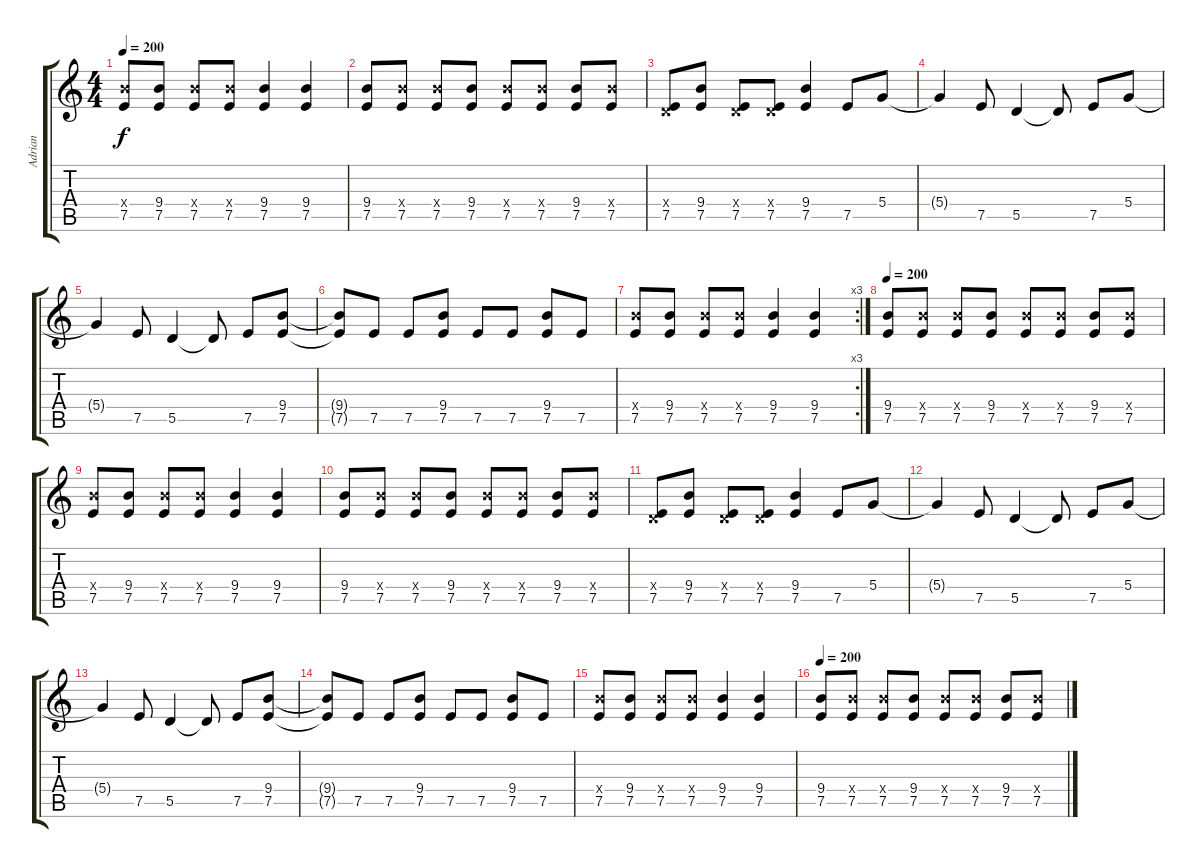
\track ("Adrian" "Adrian") {instrument distortionguitar}
\staff {score tabs}
\tuning (E4 B3 G3 D3 A2 E2) {hide}
\ts (4 4)
\tempo 200
\clef g2
\ks c
(9.4{x} 7.5).8{dy f} (9.4 7.5).8 (9.4{x} 7.5).8 (9.4{x} 7.5).8 (9.4 7.5).4 (9.4 7.5).4 |
(9.4 7.5).8 (9.4{x} 7.5).8 (9.4{x} 7.5).8 (9.4 7.5).8 (9.4{x} 7.5).8 (9.4{x} 7.5).8 (9.4 7.5).8 (9.4{x} 7.5).8 |
(0.4{x} 7.5).8 (9.4 7.5).8 (0.4{x} 7.5).8 (0.4{x} 7.5).8 (9.4 7.5).4 7.5.8 5.4.8 |
5.4{t}.4 7.5.8 5.5.4 5.5{t}.8 7.5.8 5.4.8 |
5.4{t}.4 7.5.8 5.5.4 5.5{t}.8 7.5.8 (9.4 7.5).8 |
(9.4{t} 7.5{t}).8 7.5.8 7.5.8 (9.4 7.5).8 7.5.8 7.5.8 (9.4 7.5).8 7.5.8 |
\rc 3
(9.4{x} 7.5).8 (9.4 7.5).8 (9.4{x} 7.5).8 (9.4{x} 7.5).8 (9.4 7.5).4 (9.4 7.5).4 |
\tempo 200
(9.4 7.5).8 (9.4{x} 7.5).8 (9.4{x} 7.5).8 (9.4 7.5).8 (9.4{x} 7.5).8 (9.4{x} 7.5).8 (9.4 7.5).8 (9.4{x} 7.5).8 |
(9.4{x} 7.5).8 (9.4 7.5).8 (9.4{x} 7.5).8 (9.4{x} 7.5).8 (9.4 7.5).4 (9.4 7.5).4 |
(9.4 7.5).8 (9.4{x} 7.5).8 (9.4{x} 7.5).8 (9.4 7.5).8 (9.4{x} 7.5).8 (9.4{x} 7.5).8 (9.4 7.5).8 (9.4{x} 7.5).8 |
(0.4{x} 7.5).8 (9.4 7.5).8 (0.4{x} 7.5).8 (0.4{x} 7.5).8 (9.4 7.5).4 7.5.8 5.4.8 |
5.4{t}.4 7.5.8 5.5.4 5.5{t}.8 7.5.8 5.4.8 |
5.4{t}.4 7.5.8 5.5.4 5.5{t}.8 7.5.8 (9.4 7.5).8 |
(9.4{t} 7.5{t}).8 7.5.8 7.5.8 (9.4 7.5).8 7.5.8 7.5.8 (9.4 7.5).8 7.5.8 |
(9.4{x} 7.5).8 (9.4 7.5).8 (9.4{x} 7.5).8 (9.4{x} 7.5).8 (9.4 7.5).4 (9.4 7.5).4 |
\tempo 200
(9.4 7.5).8 (9.4{x} 7.5).8 (9.4{x} 7.5).8 (9.4 7.5).8 (9.4{x} 7.5).8 (9.4{x} 7.5).8 (9.4 7.5).8 (9.4{x} 7.5).8
